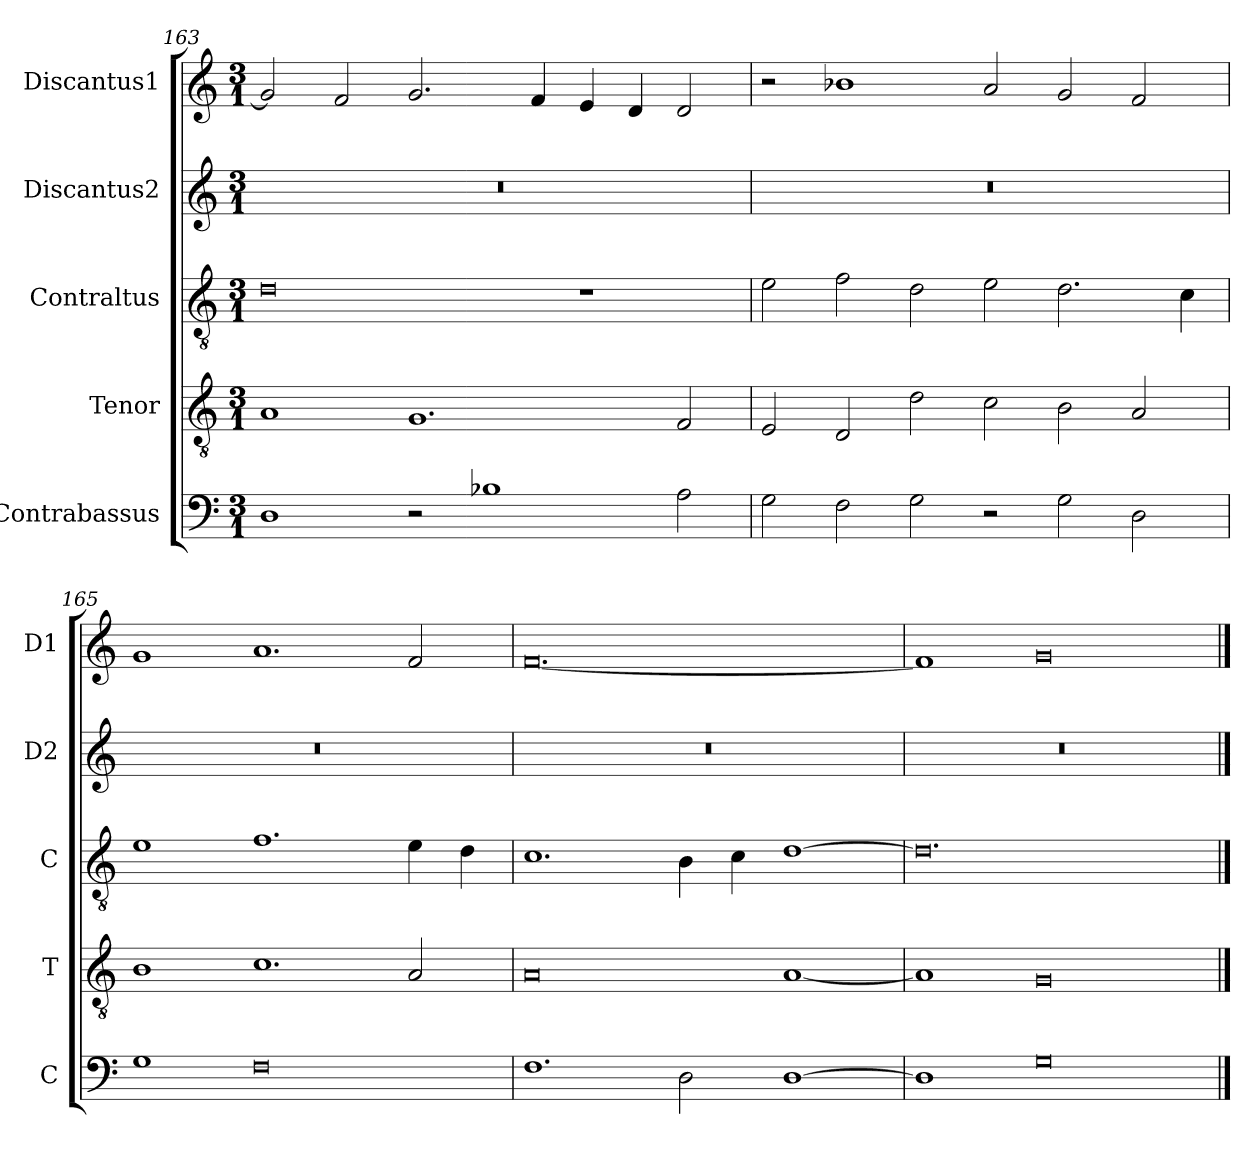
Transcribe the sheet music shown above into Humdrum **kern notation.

**kern	**kern	**kern	**kern	**kern
*part5	*part4	*part3	*part2	*part1
*staff5	*staff4	*staff3	*staff2	*staff1
*I"Contrabassus	*I"Tenor	*I"Contraltus	*I"Discantus2	*I"Discantus1
*I'C	*I'T	*I'C	*I'D2	*I'D1
*clefF4	*clefGv2	*clefGv2	*clefG2	*clefG2
*k[]	*k[]	*k[]	*k[]	*k[]
*M3/1	*M3/1	*M3/1	*M3/1	*M3/1
=163	=163	=163	=163	=163
1D	1A	0d	0.r	2g/]
.	.	.	.	2f/
2r	1.G	.	.	2.g/
1B-X	.	.	.	.
.	.	.	.	4f/
.	.	1r	.	4e/
.	.	.	.	4d/
2A\	2F/	.	.	2d/
=164	=164	=164	=164	=164
2G\	2E/	2e\	0.r	2r
2F\	2D/	2f\	.	1b-X
2G\	2d\	2d\	.	.
2r	2c\	2e\	.	2a/
2G\	2B\	2.d\	.	2g/
2D\	2A/	.	.	2f/
.	.	4c\	.	.
=165	=165	=165	=165	=165
1G	1B	1e	0.r	1g
0F	1.c	1.f	.	1.a
.	2A/	4e\	.	2f/
.	.	4d\	.	.
=166	=166	=166	=166	=166
1.F	0A	1.c	0.r	[0.f
2D\	.	4B\	.	.
.	.	4c\	.	.
[1D	[1A	[1d	.	.
=167	=167	=167	=167	=167
1D]	1A]	0.d]	0.r	1f]
0G	0G	.	.	0g
==	==	==	==	==
*-	*-	*-	*-	*-
